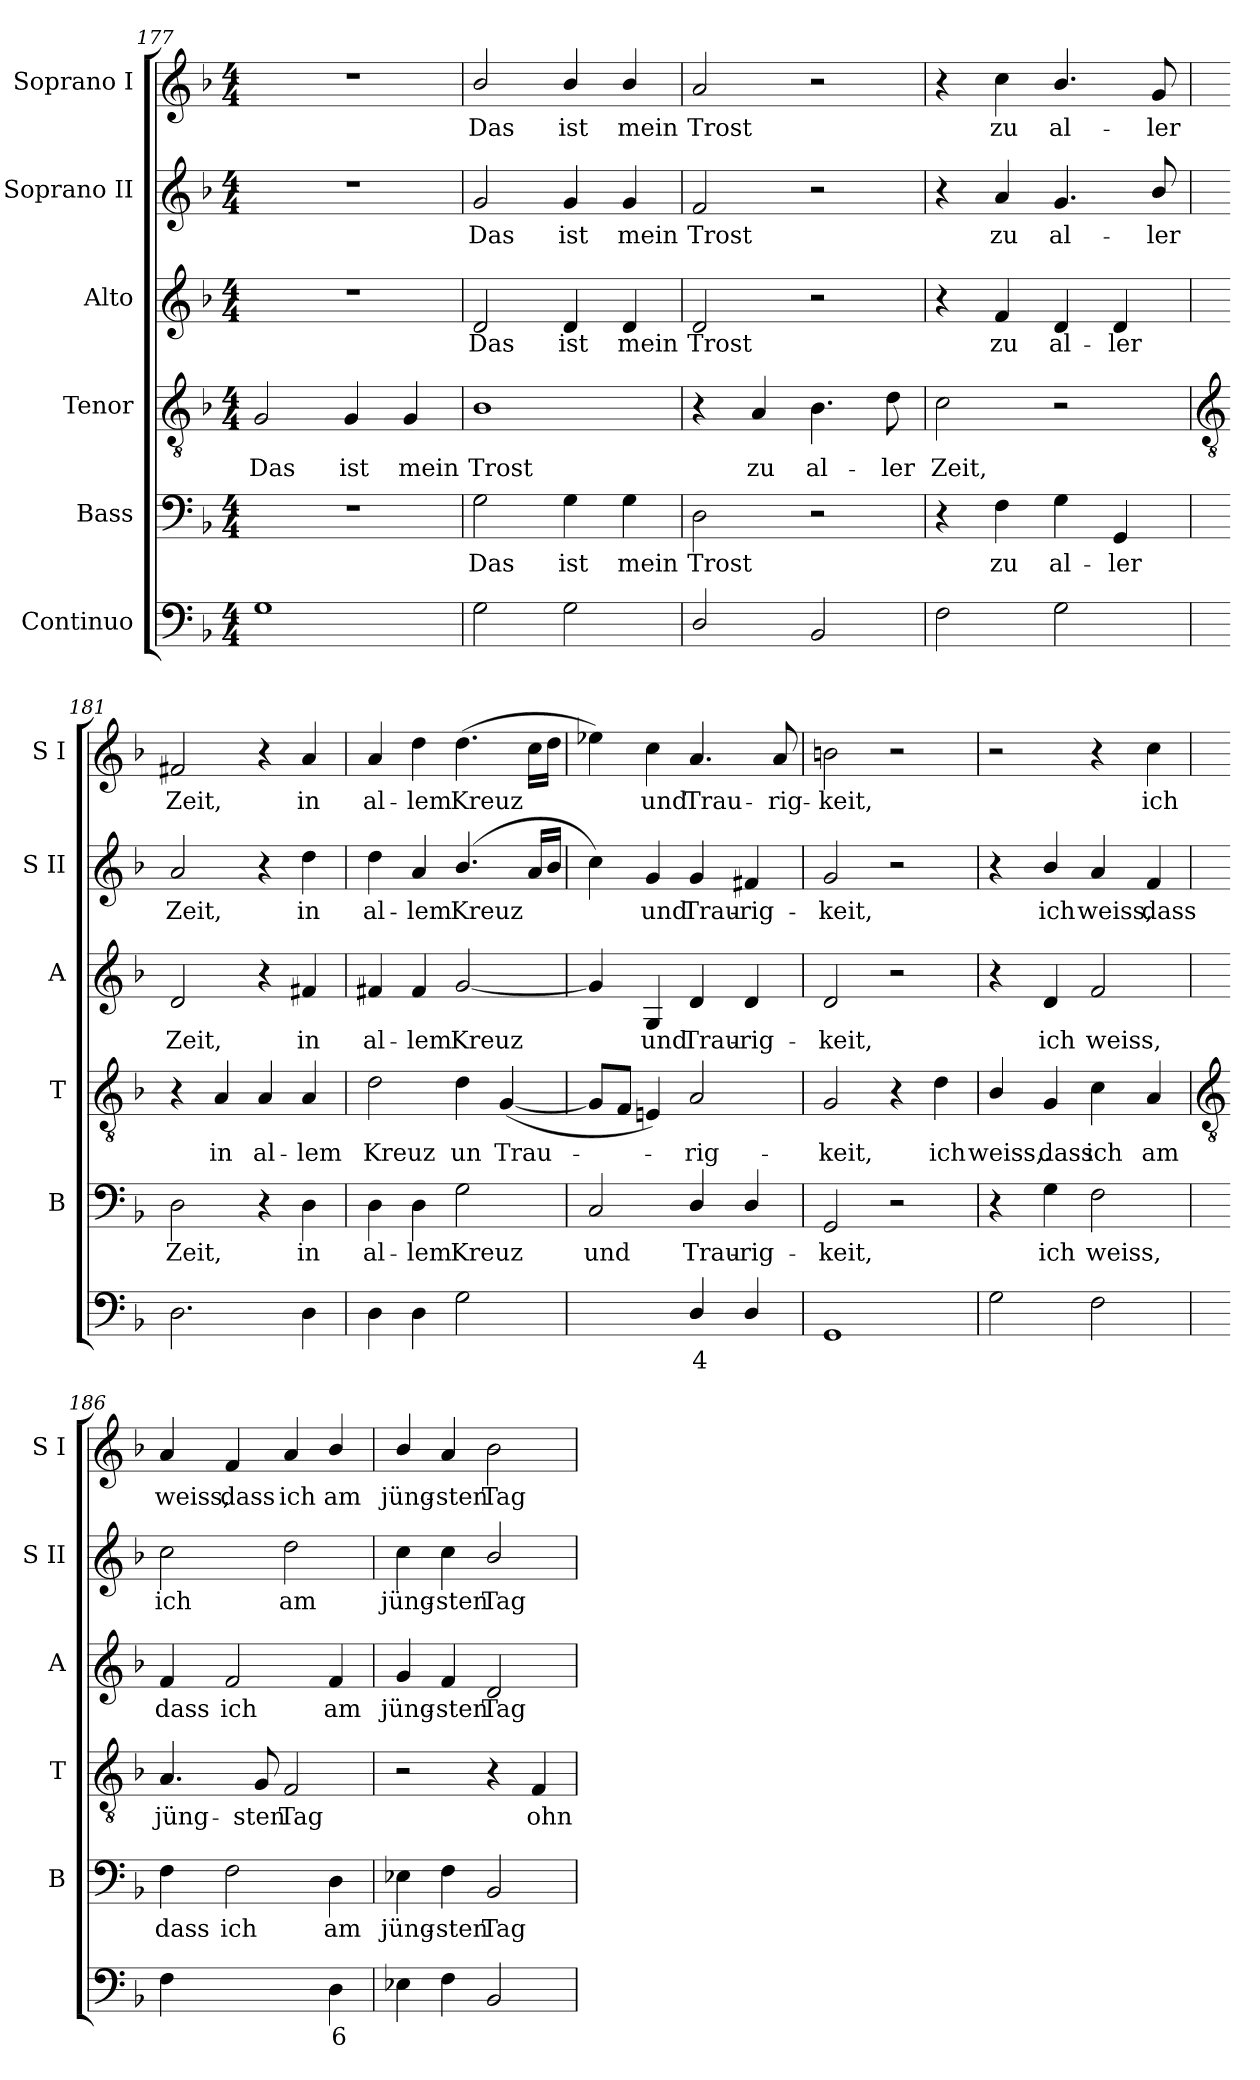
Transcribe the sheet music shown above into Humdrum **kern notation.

**kern	**text	**kern	**text	**kern	**text	**kern	**text	**kern	**text	**kern	**text
*part6	*part6	*part5	*part5	*part4	*part4	*part3	*part3	*part2	*part2	*part1	*part1
*staff6	*staff6	*staff5	*staff5	*staff4	*staff4	*staff3	*staff3	*staff2	*staff2	*staff1	*staff1
*I"Continuo	*	*I"Bass	*	*I"Tenor	*	*I"Alto	*	*I"Soprano II	*	*I"Soprano I	*
*	*	*I'B	*	*I'T	*	*I'A	*	*I'S II	*	*I'S I	*
*clefF4	*	*clefF4	*	*clefGv2	*	*clefG2	*	*clefG2	*	*clefG2	*
*k[b-]	*	*k[b-]	*	*k[b-]	*	*k[b-]	*	*k[b-]	*	*k[b-]	*
*F:	*	*F:	*	*F:	*	*F:	*	*F:	*	*F:	*
*M4/4	*	*M4/4	*	*M4/4	*	*M4/4	*	*M4/4	*	*M4/4	*
=177	=177	=177	=177	=177	=177	=177	=177	=177	=177	=177	=177
!	!	!	!	!	!LO:LY:b	!	!	!	!	!	!
1G	.	1r	.	2G	Das	1r	.	1r	.	1r	.
!	!	!	!	!	!LO:LY:b	!	!	!	!	!	!
.	.	.	.	4G	ist	.	.	.	.	.	.
!	!	!	!	!	!LO:LY:b	!	!	!	!	!	!
.	.	.	.	4G	mein	.	.	.	.	.	.
=178	=178	=178	=178	=178	=178	=178	=178	=178	=178	=178	=178
!	!	!	!LO:LY:b	!	!LO:LY:b	!	!LO:LY:b	!	!LO:LY:b	!	!LO:LY:b
2G	.	2G	Das	1B-	Trost	2d	Das	2g	Das	2b-/	Das
!	!	!	!LO:LY:b	!	!	!	!LO:LY:b	!	!LO:LY:b	!	!LO:LY:b
2G	.	4G	ist	.	.	4d	ist	4g	ist	4b-/	ist
!	!	!	!LO:LY:b	!	!	!	!LO:LY:b	!	!LO:LY:b	!	!LO:LY:b
.	.	4G	mein	.	.	4d	mein	4g	mein	4b-/	mein
=179	=179	=179	=179	=179	=179	=179	=179	=179	=179	=179	=179
!	!	!	!LO:LY:b	!	!	!	!LO:LY:b	!	!LO:LY:b	!	!LO:LY:b
2D/	.	2D	Trost	4r	.	2d	Trost	2f	Trost	2a	Trost
!	!	!	!	!	!LO:LY:b	!	!	!	!	!	!
.	.	.	.	4A	zu	.	.	.	.	.	.
!	!	!	!	!	!LO:LY:b	!	!	!	!	!	!
2BB-	.	2r	.	4.B-	al-	2r	.	2r	.	2r	.
!	!	!	!	!	!LO:LY:b	!	!	!	!	!	!
.	.	.	.	8d	-ler	.	.	.	.	.	.
=180	=180	=180	=180	=180	=180	=180	=180	=180	=180	=180	=180
!	!	!	!	!	!LO:LY:b	!	!	!	!	!	!
2F	.	4r	.	2c	Zeit,	4r	.	4r	.	4r	.
!	!	!	!LO:LY:b	!	!	!	!LO:LY:b	!	!LO:LY:b	!	!LO:LY:b
.	.	4F	zu	.	.	4f	zu	4a	zu	4cc	zu
!	!	!	!LO:LY:b	!	!	!	!LO:LY:b	!	!LO:LY:b	!	!LO:LY:b
2G	.	4G	al-	2r	.	4d	al-	4.g	al-	4.b-/	al-
!	!	!	!LO:LY:b	!	!	!	!LO:LY:b	!	!	!	!
.	.	4GG	-ler	.	.	4d	-ler	.	.	.	.
!	!	!	!	!	!	!	!	!	!LO:LY:b	!	!LO:LY:b
.	.	.	.	.	.	.	.	8b-/	-ler	8g	-ler
!!LO:LB:g=z
=181	=181	=181	=181	=181	=181	=181	=181	=181	=181	=181	=181
*	*	*	*	*clefGv2	*	*	*	*	*	*	*
!	!	!	!LO:LY:b	!	!	!	!LO:LY:b	!	!LO:LY:b	!	!LO:LY:b
2.D	.	2D	Zeit,	4r	.	2d	Zeit,	2a	Zeit,	2f#X	Zeit,
!	!	!	!	!	!LO:LY:b	!	!	!	!	!	!
.	.	.	.	4A	in	.	.	.	.	.	.
!	!	!	!	!	!LO:LY:b	!	!	!	!	!	!
.	.	4r	.	4A	al-	4r	.	4r	.	4r	.
!	!	!	!LO:LY:b	!	!LO:LY:b	!	!LO:LY:b	!	!LO:LY:b	!	!LO:LY:b
4D	.	4D	in	4A	-lem	4f#X	in	4dd	in	4a	in
=182	=182	=182	=182	=182	=182	=182	=182	=182	=182	=182	=182
!	!	!	!LO:LY:b	!	!LO:LY:b	!	!LO:LY:b	!	!LO:LY:b	!	!LO:LY:b
4D	.	4D	al-	2d	Kreuz	4f#X	al-	4dd	al-	4a	al-
!	!	!	!LO:LY:b	!	!	!	!LO:LY:b	!	!LO:LY:b	!	!LO:LY:b
4D	.	4D	-lem	.	.	4f#	-lem	4a	-lem	4dd	-lem
!	!	!	!LO:LY:b	!	!LO:LY:b	!	!LO:LY:b	!	!LO:LY:b	!	!LO:LY:b
2G	.	2G	Kreuz	4d	un	[2g	Kreuz	(<4.b-/	Kreuz	(>4.dd	Kreuz
!	!	!	!	!	!LO:LY:b	!	!	!	!	!	!
.	.	.	.	(<[4G	Trau-	.	.	.	.	.	.
.	.	.	.	.	.	.	.	16aLL	.	16ccLL	.
.	.	.	.	.	.	.	.	16b-JJ	.	16ddJJ	.
=183	=183	=183	=183	=183	=183	=183	=183	=183	=183	=183	=183
!	!	!	!LO:LY:b	!	!	!	!	!	!	!	!
[4Cyy	.	2C	und	8GL]	.	4g]	.	4cc)	.	4ee-X)	.
.	.	.	.	8FJ	.	.	.	.	.	.	.
!	!	!	!	!	!	!	!LO:LY:b	!	!LO:LY:b	!	!LO:LY:b
4Cyy]	.	.	.	4En)	.	4G	und	4g	und	4cc	und
!	!LO:LY:b	!	!LO:LY:b	!	!LO:LY:b	!	!LO:LY:b	!	!LO:LY:b	!	!LO:LY:b
4D/	4	4D/	Trau-	2A	rig-	4d	Trau-	4g	Trau-	4.a	Trau-
!	!	!	!LO:LY:b	!	!	!	!LO:LY:b	!	!LO:LY:b	!	!
4D/	.	4D/	-rig-	.	.	4d	-rig-	4f#X	-rig-	.	.
!	!	!	!	!	!	!	!	!	!	!	!LO:LY:b
.	.	.	.	.	.	.	.	.	.	8a	-rig-
=184	=184	=184	=184	=184	=184	=184	=184	=184	=184	=184	=184
!	!	!	!LO:LY:b	!	!LO:LY:b	!	!LO:LY:b	!	!LO:LY:b	!	!LO:LY:b
1GG	.	2GG	-keit,	2G	-keit,	2d	-keit,	2g	-keit,	2bn	-keit,
.	.	2r	.	4r	.	2r	.	2r	.	2r	.
!	!	!	!	!	!LO:LY:b	!	!	!	!	!	!
.	.	.	.	4d	ich	.	.	.	.	.	.
=185	=185	=185	=185	=185	=185	=185	=185	=185	=185	=185	=185
!	!	!	!	!	!LO:LY:b	!	!	!	!	!	!
2G	.	4r	.	4B-/	weiss,.	4r	.	4r	.	2r	.
!	!	!	!LO:LY:b	!	!LO:LY:b	!	!LO:LY:b	!	!LO:LY:b	!	!
.	.	4G	ich	4G	dass	4d	ich	4b-/	ich	.	.
!	!	!	!LO:LY:b	!	!LO:LY:b	!	!LO:LY:b	!	!LO:LY:b	!	!
2F	.	2F	weiss,	4c	ich	2f	weiss,	4a	weiss,	4r	.
!	!	!	!	!	!LO:LY:b	!	!	!	!LO:LY:b	!	!LO:LY:b
.	.	.	.	4A	am	.	.	4f	dass	4cc	ich
!!LO:LB:g=z
=186	=186	=186	=186	=186	=186	=186	=186	=186	=186	=186	=186
*	*	*	*	*clefGv2	*	*	*	*	*	*	*
!	!	!	!LO:LY:b	!	!LO:LY:b	!	!LO:LY:b	!	!LO:LY:b	!	!LO:LY:b
4F	.	4F	dass	4.A	jüng-	4f	dass	2cc	ich	4a	weiss,
!	!LO:LY:b	!	!LO:LY:b	!	!	!	!LO:LY:b	!	!	!	!LO:LY:b
[4Fyy	5	2F	ich	.	.	2f	ich	.	.	4f	dass
!	!	!	!	!	!LO:LY:b	!	!	!	!	!	!
.	.	.	.	8G	-sten	.	.	.	.	.	.
!	!LO:LY:b	!	!	!	!LO:LY:b	!	!	!	!LO:LY:b	!	!LO:LY:b
4Fyy]	6	.	.	2F	Tag	.	.	2dd	am	4a	ich
!	!LO:LY:b	!	!LO:LY:b	!	!	!	!LO:LY:b	!	!	!	!LO:LY:b
4D	6	4D	am	.	.	4f	am	.	.	4b-/	am
=187	=187	=187	=187	=187	=187	=187	=187	=187	=187	=187	=187
!	!	!	!LO:LY:b	!	!	!	!LO:LY:b	!	!LO:LY:b	!	!LO:LY:b
4E-X	.	4E-X	jüng-	2r	.	4g	jüng-	4cc	jüng-	4b-/	jüng-
!	!	!	!LO:LY:b	!	!	!	!LO:LY:b	!	!LO:LY:b	!	!LO:LY:b
4F	.	4F	-sten	.	.	4f	-sten	4cc	-sten	4a	-sten
!	!	!	!LO:LY:b	!	!	!	!LO:LY:b	!	!LO:LY:b	!	!LO:LY:b
2BB-	.	2BB-	Tag	4r	.	2d	Tag	2b-/	Tag	2b-	Tag
!	!	!	!	!	!LO:LY:b	!	!	!	!	!	!
.	.	.	.	4F	ohn	.	.	.	.	.	.
=	=	=	=	=	=	=	=	=	=	=	=
*-	*-	*-	*-	*-	*-	*-	*-	*-	*-	*-	*-
